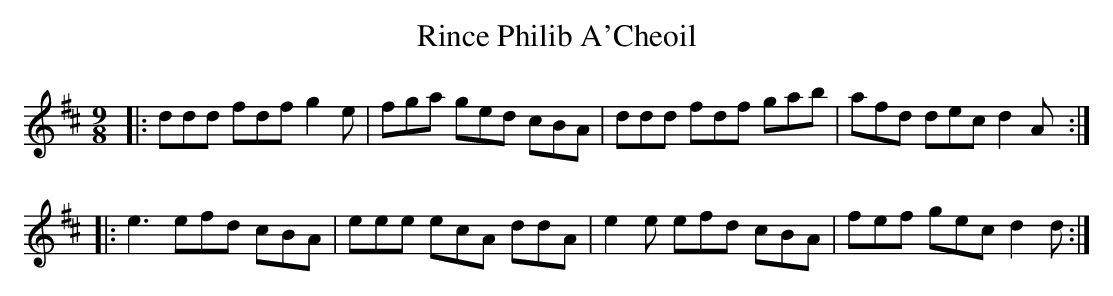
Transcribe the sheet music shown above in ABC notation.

X:1
T: Rince Philib A'Cheoil
M: 9/8
L: 1/8
K: Dmaj
|: ddd fdf g2e|fga ged cBA|ddd fdf gab|afd dec d2A:|
|:e3 efd cBA|eee ecA ddA|e2e efd cBA|fef gec d2d:|
